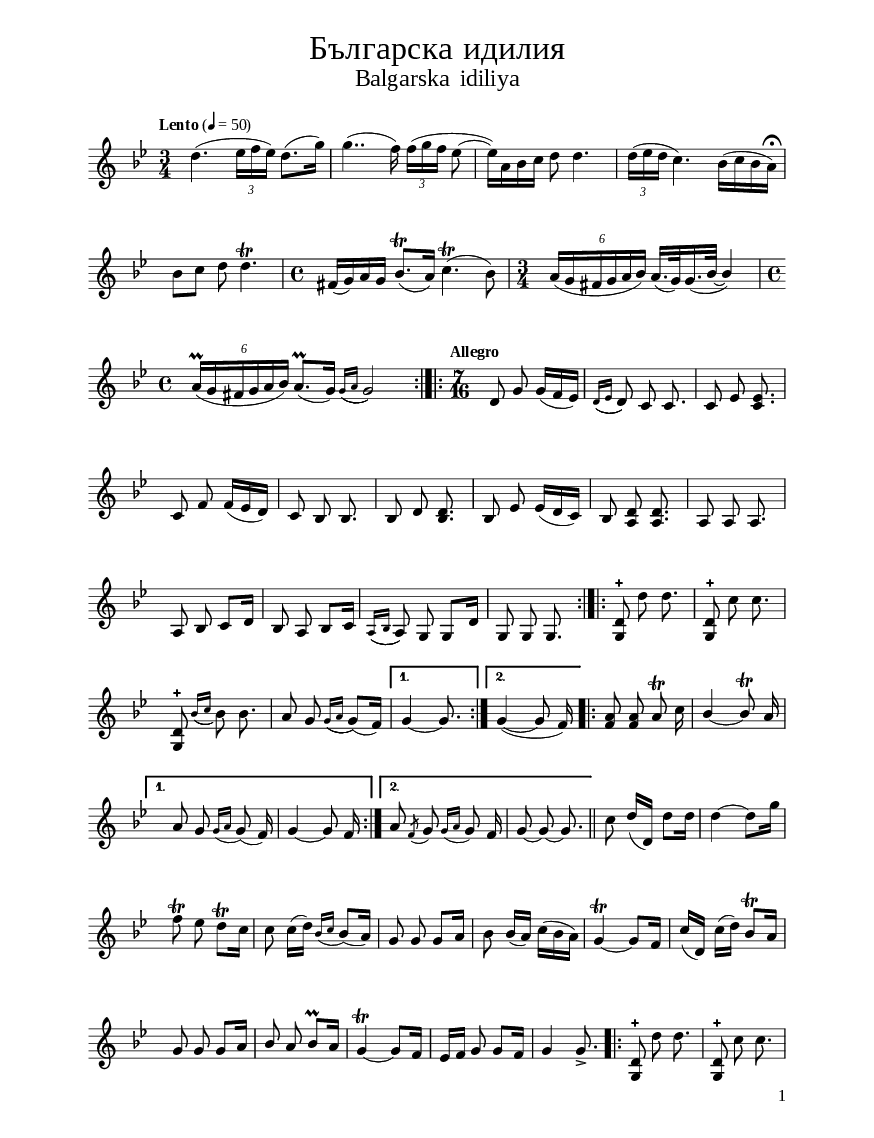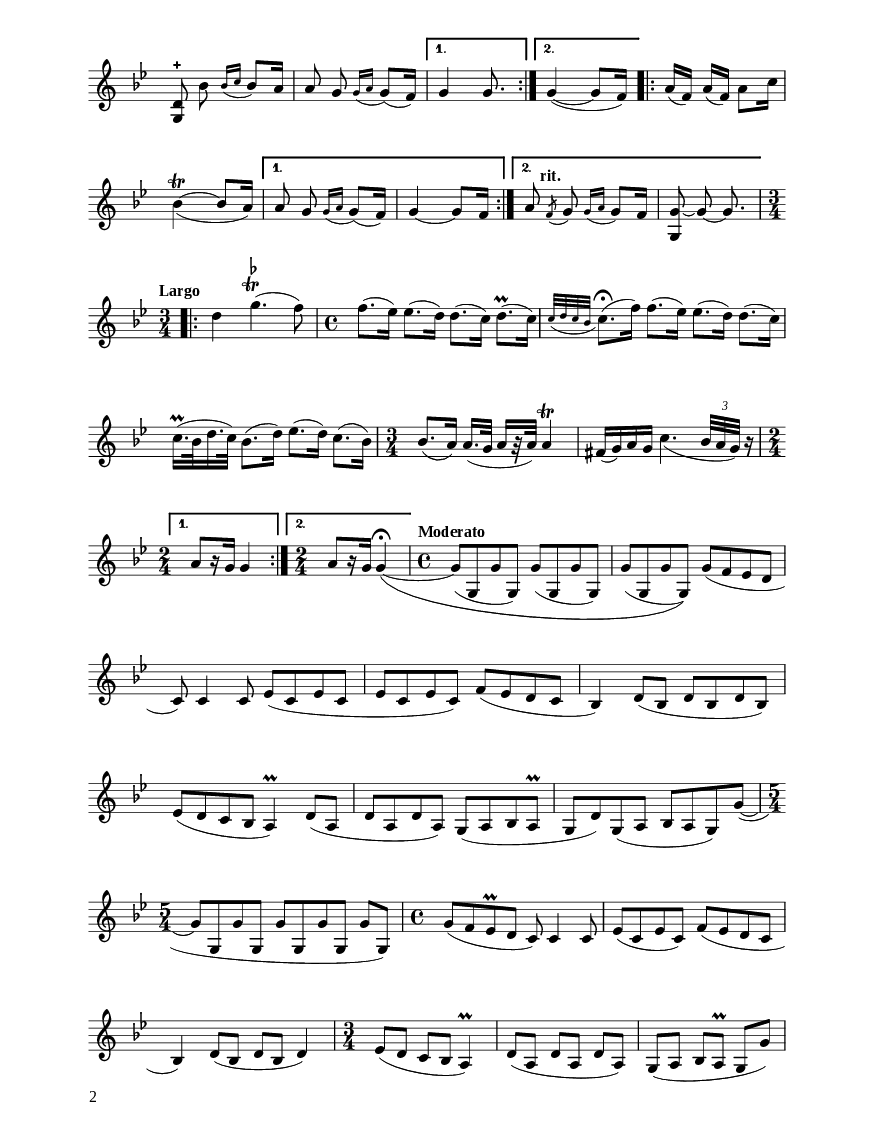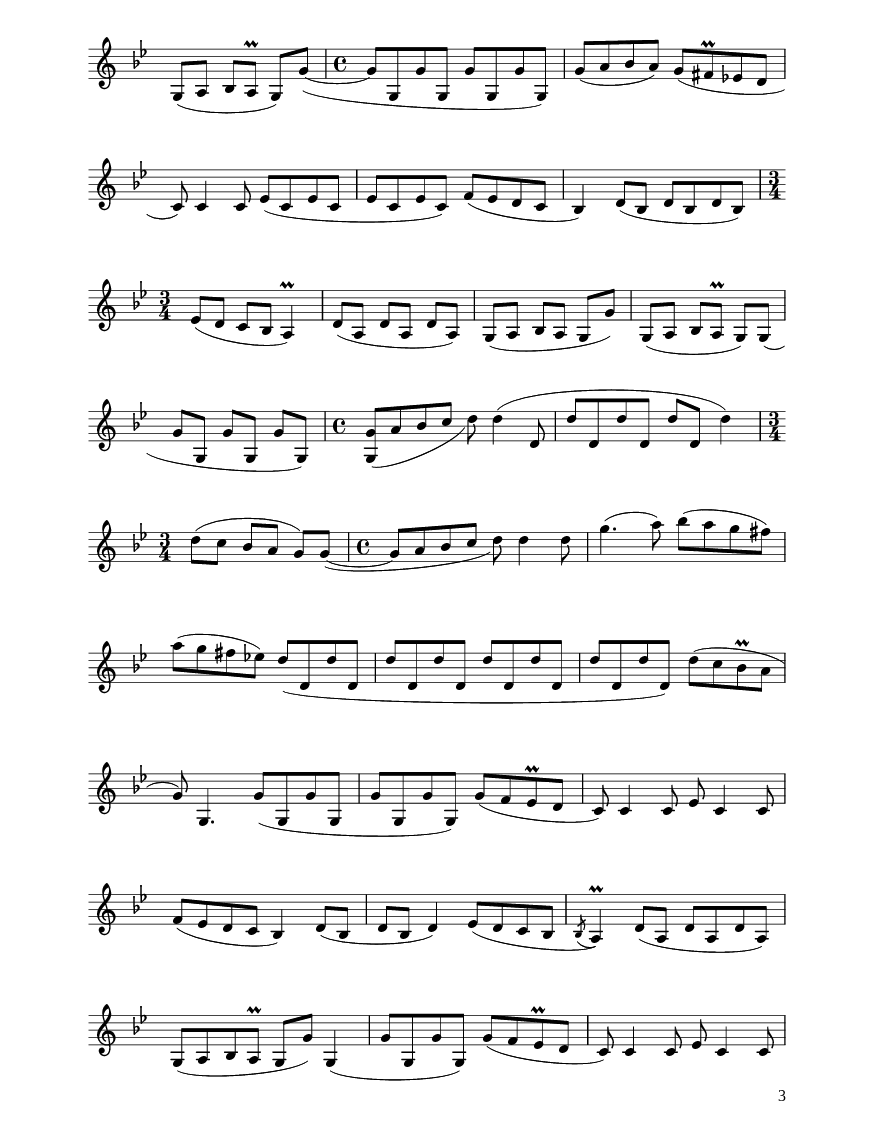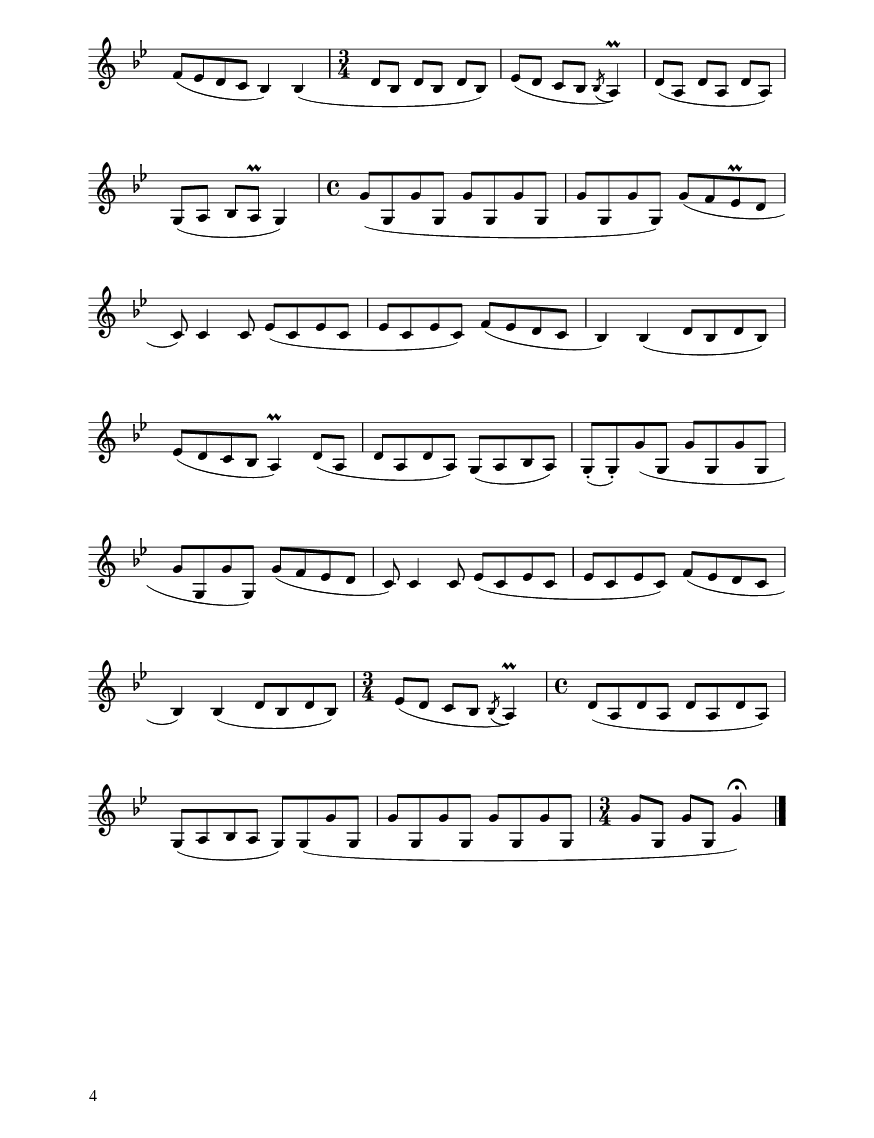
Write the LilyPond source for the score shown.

\version "2.24.0"

% include paper part and global functions
\include "include/globals.ily"

\bookpart {
  \include "include/bookpart-paper.ily"
  \score {
    \include "include/score-layout.ily"

    \new Voice \relative c' {
      \clef treble
      \key g \minor
      \time 3/4
      \tempoFunc "Lento" 4 "50"
      \autoBeamOff
      \repeat volta 1 {
        d'4.( \tuplet 3/2 { ees16 [f ees]) } d8.([g16]) | \noBreak
        g4..(f16) \tuplet 3/2 { f16( [g f] } ees8~ | \noBreak
        ees16)[a, bes c] d8 d4. | \noBreak
        \tuplet 3/2 { d16( [ees d] } c4.) bes16([c bes a\fermata]) | \break

        bes8 [c] d8 d4.\trill | \noBreak
        \time 4/4 fis,16([g) a g] bes8.\trill([ a16]) c4.\trill( bes8) | \noBreak
        \time 3/4  \tuplet 6/4 { a16([g fis g a bes]) }  a16.([g32) \slurDown g16.(\tieDown bes32~] \stemUp bes4) | \time 4/4 \break

        \tuplet 6/4 { a16\prall([g fis g a bes]) } a8.\prall([g16])  \acciaccatura { g16([ a] } g2) | \bar ":|.|:" \noBreak
      }
      %\set Score.doubleRepeatType = #":|.|:"
      \repeat volta 1 {
        \time 7/16
        \tempo "Allegro"

        d8 g g16([f ees]) | \noBreak
        \acciaccatura { d16([ ees]  } d8) c8 c8. | \noBreak
        c8 ees <c ees>8. | \break

        c8 f f16([ees d]) | \noBreak
        c8 bes bes8. | \noBreak
        bes8 d <bes d>8. | \noBreak
        bes8 ees ees16([d c]) | \noBreak
        bes8 <a d>8 <a d>8. | \noBreak
        a8 a a8. | \break

        a8 bes c[d16] | \noBreak
        bes8 a bes[c16] | \noBreak
        \acciaccatura { a16([ bes]} a8) g g[d'16] | \noBreak
        g,8 g g8. \bar ":|.|:" \noBreak
      }
      \repeat volta 2 {
        <g d'>8\stopped \stemNeutral d''8 d8. | \noBreak
        <g,, d'>8\stopped c'8 c8. | \break

        <g, d'>8\stopped \acciaccatura { bes'16([c] } bes8) bes8. | \noBreak
        a8 g \acciaccatura { g16([a]} g8)([f16]) | \noBreak
      }
      \alternative {
        { g4~ g8. | \noBreak }
        { g4~(g8 f16) | \noBreak }
      }
      \repeat volta 2 {
        <f a>8 <f a> a\trill c16 | \noBreak
        \stemUp bes4~ bes8\trill a16 | \break
      }
      \alternative {
        {
          a8 g \acciaccatura { g16[a]}  g8( f16) | \noBreak
          g4~ g8 f16 | \noBreak
        }
        {
          a8 \acciaccatura { f8 } g \acciaccatura { g16[a] } g8 f16 | \noBreak
          g8~ g~ g8. | \bar "||" \noBreak
        }
      }
      \stemNeutral c8 d16([d,]) d'8[d16] | \noBreak
      \tieUp d4~ d8[g16] | \break

      f8\trill ees d\trill[c16] | \noBreak
      c8 \slurNeutral c16([d]) \acciaccatura { bes16[c] } bes8([a16]) | \noBreak
      g8 g g[a16] | \noBreak
      bes8 bes16([a]) c16([bes a]) | \noBreak
      \tieNeutral g4~\trill g8[f16] | \noBreak
      c'([d,]) c'([d]) bes8\trill[a16] \break

      g8 g g[a16] | \noBreak
      \stemUp bes8 a bes8\prall[a16] | \noBreak
      g4~\trill g8[f16]  | \noBreak
      ees16[f] g8 g[f16] | \noBreak
      g4 g8.\accent | \noBreak
      \repeat volta 2 {
        \stemNeutral <d g,>8\stopped d'8 d8. | \noBreak
        <d, g,>8\stopped c'8 c8. | \break

        <d, g,>8\stopped bes' \acciaccatura { bes16[c] } bes8[a16] | \noBreak
        a8 g \acciaccatura { g16[a] } g8([f16]) | \noBreak
      }
      \alternative {
        { g4 g8. }
        { g4~(g8[f16]) }
      }
      \repeat volta 2 {
        a16([f]) a16([f]) a8[c16] | \break

        \tieUp \slurDown bes4~\trill(bes8[a16])
      }
      \alternative {
        {
          a8 g \acciaccatura { g16[a] } g8([f16]) | \noBreak
          \tieNeutral g4~ g8[f16] | \noBreak
        }
        {
          \once \override Score.MetronomeMark.outside-staff-priority = #599
          \once \override Score.MetronomeMark.X-extent=#'(-1.5 . 0)
          \tempo "rit."
          a8 \acciaccatura { f8 } g \acciaccatura { g16[a] } g8[f16] | \noBreak
          <g g,>8~ g~ g8. | \noBreak
        }
      }
      \time 3/4 \break
      \repeat volta 2 {
        \tempo "Largo"
        \slurNeutral d'4 g4.^\markup{
          \override #'(baseline-skip . 2)
          \column {\flat \musicglyph #"scripts.trill"}

        }(f8) | \noBreak
        \time 4/4 f8.([ees16]) ees8.([d16]) d8.([c16]) d8.\prall([c16]) | \noBreak
        \acciaccatura { c32[d c bes] } c8.\fermata([f16]) f8.([ees16]) ees8.([d16]) d8.([c16]) | \break

        c16.\prall([bes32 d16. c32]) bes8.([d16]) ees8.([d16]) c8.([bes16]) | \noBreak
        \time 3/4 bes8.([a16]) a16.([g32] a16[r32 a32]) a4\trill | \noBreak
        fis16([g) a g] \slurDown c4.( \tuplet 3/2 {bes32[ a g])} r16 | \time 2/4 \break
      }
      \alternative {
        { a8[r16 g16] g4 | \noBreak }
        { \time 2/4 a8[r16 g16] g4\fermata~\( | \noBreak }
      }
      \tempo "Moderato"
      \time 4/4
      g8([g, g' g,]) g'8([g, g' g,]) | \noBreak
      g'8([g, g' g,])\) g'8([f ees d] | \break

      c8) c4 c8 ees8([c ees c] | \noBreak
      ees8[c ees c]) f8([ ees d c] | \noBreak
      bes4) d8([bes] d8[bes d bes]) | \break

      ees8([d c bes] a4\prall) d8([a] | \noBreak
      d8[a d a]) g8([a bes a\prall] | \noBreak
      g[ d') g,( a] bes[a g) g'~(] | \time 5/4 \break

      g[g, g' g,]  g'[g, g' g,] g'[g,]) | \noBreak
      \time 4/4 g'([f ees\prall	 d] c) c4 c8 | \noBreak
      ees([c ees c]) f([ees d c] | \break
      bes4) d8([bes] d8[bes] d4) | \noBreak
      \time 3/4 ees8([d] c[bes] a4\prall) | \noBreak
      d8([a] d8[a] d8[a]) | \noBreak
      g([a] bes[a\prall] g[g']) | \break

      g,([a] bes[a\prall] g[)g'~]( | \noBreak
      \time 4/4 g[g, g' g,] g'[g, g' g,]) | \noBreak
      g'([a bes a]) g([fis\prall ees! d] | \break

      c8) c4 c8 ees([c ees c] | \noBreak
      ees[c ees c]) f([ees d c] | \noBreak
      bes4) d8([bes] d[bes d bes]) | \time 3/4 \break

      ees([d] c[bes] a4\prall) | \noBreak
      d8([a] d[a] d[a]) | \noBreak
      g([a] bes[a] g[g']) | \noBreak
      g,([a] bes[a\prall] g)[g]( | \break

      g'[g,] g'[g,] g'[g,]) | \noBreak
      \time 4/4 <g' g,>([a bes c] d) \slurUp d4( d,8 | \noBreak
      d'[d, d' d,] d'[d,] d'4) | \time 3/4 \break

      d8([c] bes[a] \slurDown g[)g~(] | \noBreak
      \time 4/4 g[a bes c] d) d4 d8 | \noBreak
      \slurNeutral g4.(a8) bes([a g fis]) | \break

      a([g fis ees!]) d([d, d' d,] | \noBreak
      d'[d, d' d,] d'[d, d' d,] | \noBreak
      d'[d, d' d,]) d'([c bes\prall a] | \break

      g) g,4. g'8([g, g' g,] | \noBreak
      g'[g, g' g,]) g'([f ees\prall d] | \noBreak
      c) c4 c8 ees c4 c8 \break

      f([ees d c] bes4) d8([bes] | \noBreak
      d[bes] d4) ees8([d c bes] | \noBreak
      \acciaccatura { bes } a4\prall)
      d8([a] d[a d a]) \break

      g([a bes a\prall] g[g']) g,4( | \noBreak
      g'8[g, g' g,]) g'([f ees\prall d] | \noBreak
      c8) c4  c8 ees c4 c8 | \break

      f([ees d c] bes4) bes( | \noBreak
      \time 3/4 d8[bes] d8[bes] d8[bes]) | \noBreak
      ees([d] c[bes] \acciaccatura { bes } a4\prall)	| \noBreak
      d8([a] d[a] d[a]) | \break

      g([a] bes[a\prall] g4) | \noBreak
      \time 4/4 g'8([g, g' g,] g'[g, g' g,] | \noBreak
      g'[g, g' g,]) g'([f ees\prall d] | \break

      c) c4 c8 ees([c ees c] | \noBreak
      ees[c ees c]) f([ees d c] | \noBreak
      bes4) bes( d8[bes d bes]) | \break

      ees([ d c bes] a4\prall) d8([a] | \noBreak
      d[a d a]) g([a bes a]) | \noBreak
      g\staccato([g\staccato) g'( g,] g'[g, g' g,] | \break

      g'[g, g' g,]) g'([f ees d] | \noBreak
      c) c4 c8 ees([c ees c] | \noBreak
      ees[c ees c]) f([ees d c] | \break

      bes4) bes( d8[bes d bes]) | \noBreak
      \time 3/4 ees([d] c[bes] \acciaccatura { bes } a4\prall) | \noBreak
      \time 4/4 d8([a d a] d[a d a]) | \break

      g([a bes a] g[)g( g' g,] | \noBreak
      g'[g, g' g,] g'[g, g' g,] | \noBreak
      \time 3/4 g'[g,] g'[g,] g'4\fermata) \bar "|."
    }

    \addlyrics {}
    \addlyrics {}

    \header {
      title = \markup \column \normal-text \fontsize #2.5 {
        \center-align
        \line { Българска идилия }
        \vspace #-0.6
        \center-align
        \line \fontsize #-3 { Balgarska idiliya }
        \vspace #-0.8
        \center-align
        \line \fontsize #-3 { " " }
      }
    }

    \midi{}

  } % score


  % include foreign translation(s) of the song
  %\include "lyrics_de/lyrics_de_file_name.ly"

} % bookpart
